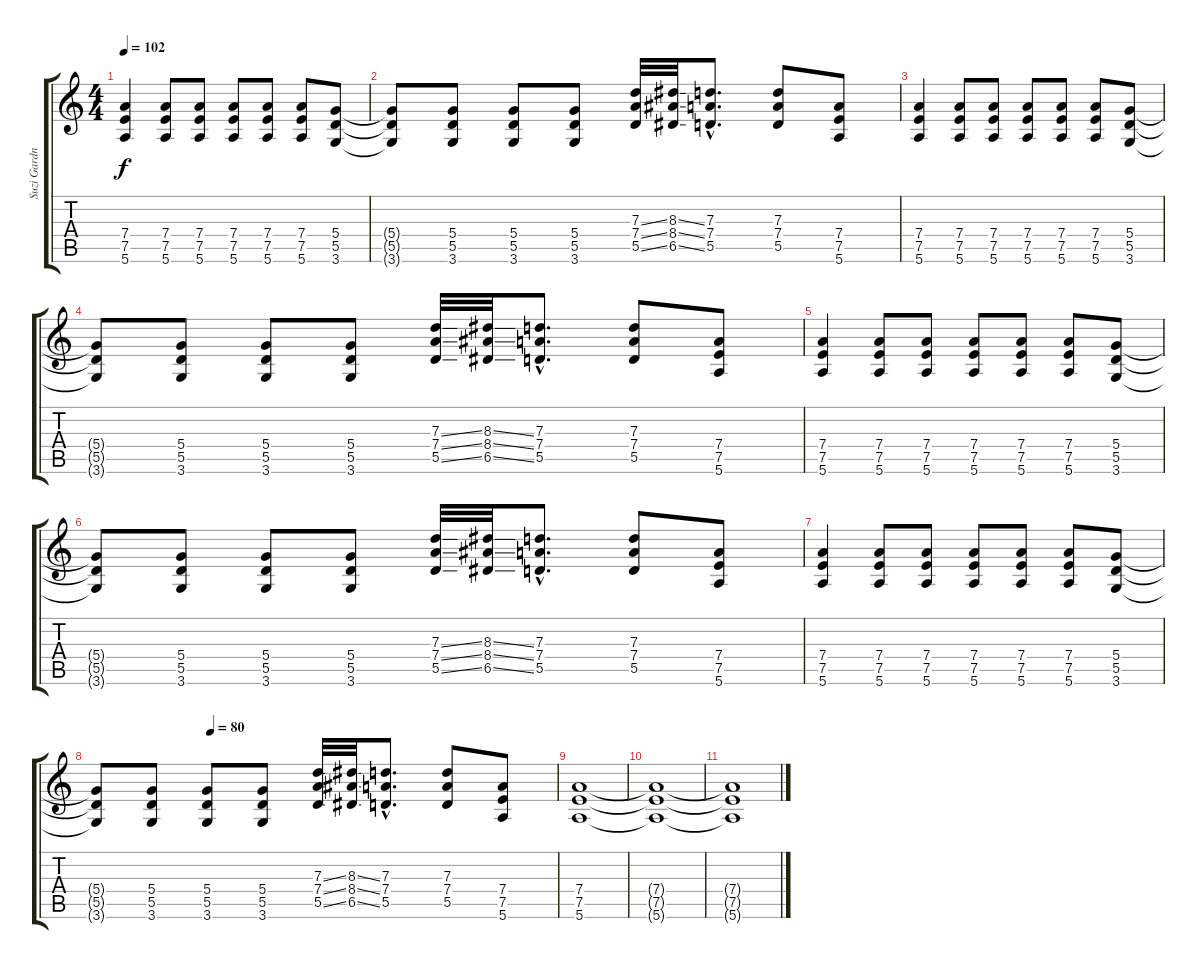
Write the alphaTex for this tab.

\track ("Suzi Gardner" "Suzi Gardn") {instrument distortionguitar}
\staff {score tabs}
\tuning (E4 B3 G3 D3 A2 E2) {hide}
\ts (4 4)
\tempo 102
\clef g2
\ks c
(7.4 7.5 5.6).4{dy f} (7.4 7.5 5.6).8 (7.4 7.5 5.6).8 (7.4 7.5 5.6).8 (7.4 7.5 5.6).8 (7.4 7.5 5.6).8 (5.4 5.5 3.6).8 |
(5.4{t} 5.5{t} 3.6{t}).8 (5.4 5.5 3.6).8 (5.4 5.5 3.6).8 (5.4 5.5 3.6).8 (7.3{ss} 7.4{ss} 5.5{ss}).32 (8.3{ss} 8.4{ss} 6.5{ss}).32 (7.3{hac} 7.4{hac} 5.5{hac}).8{d} (7.3 7.4 5.5).8 (7.4 7.5 5.6).8 |
(7.4 7.5 5.6).4 (7.4 7.5 5.6).8 (7.4 7.5 5.6).8 (7.4 7.5 5.6).8 (7.4 7.5 5.6).8 (7.4 7.5 5.6).8 (5.4 5.5 3.6).8 |
(5.4{t} 5.5{t} 3.6{t}).8 (5.4 5.5 3.6).8 (5.4 5.5 3.6).8 (5.4 5.5 3.6).8 (7.3{ss} 7.4{ss} 5.5{ss}).32 (8.3{ss} 8.4{ss} 6.5{ss}).32 (7.3{hac} 7.4{hac} 5.5{hac}).8{d} (7.3 7.4 5.5).8 (7.4 7.5 5.6).8 |
(7.4 7.5 5.6).4 (7.4 7.5 5.6).8 (7.4 7.5 5.6).8 (7.4 7.5 5.6).8 (7.4 7.5 5.6).8 (7.4 7.5 5.6).8 (5.4 5.5 3.6).8 |
(5.4{t} 5.5{t} 3.6{t}).8 (5.4 5.5 3.6).8 (5.4 5.5 3.6).8 (5.4 5.5 3.6).8 (7.3{ss} 7.4{ss} 5.5{ss}).32 (8.3{ss} 8.4{ss} 6.5{ss}).32 (7.3{hac} 7.4{hac} 5.5{hac}).8{d} (7.3 7.4 5.5).8 (7.4 7.5 5.6).8 |
(7.4 7.5 5.6).4 (7.4 7.5 5.6).8 (7.4 7.5 5.6).8 (7.4 7.5 5.6).8 (7.4 7.5 5.6).8 (7.4 7.5 5.6).8 (5.4 5.5 3.6).8 |
\tempo (80 0.25)
(5.4{t} 5.5{t} 3.6{t}).8 (5.4 5.5 3.6).8 (5.4 5.5 3.6).8 (5.4 5.5 3.6).8 (7.3{ss} 7.4{ss} 5.5{ss}).32 (8.3{ss} 8.4{ss} 6.5{ss}).32 (7.3{hac} 7.4{hac} 5.5{hac}).8{d} (7.3 7.4 5.5).8 (7.4 7.5 5.6).8 |
(7.4 7.5 5.6).1{volume 12} |
(7.4{t} 7.5{t} 5.6{t}).1 |
(7.4{t} 7.5{t} 5.6{t}).1
